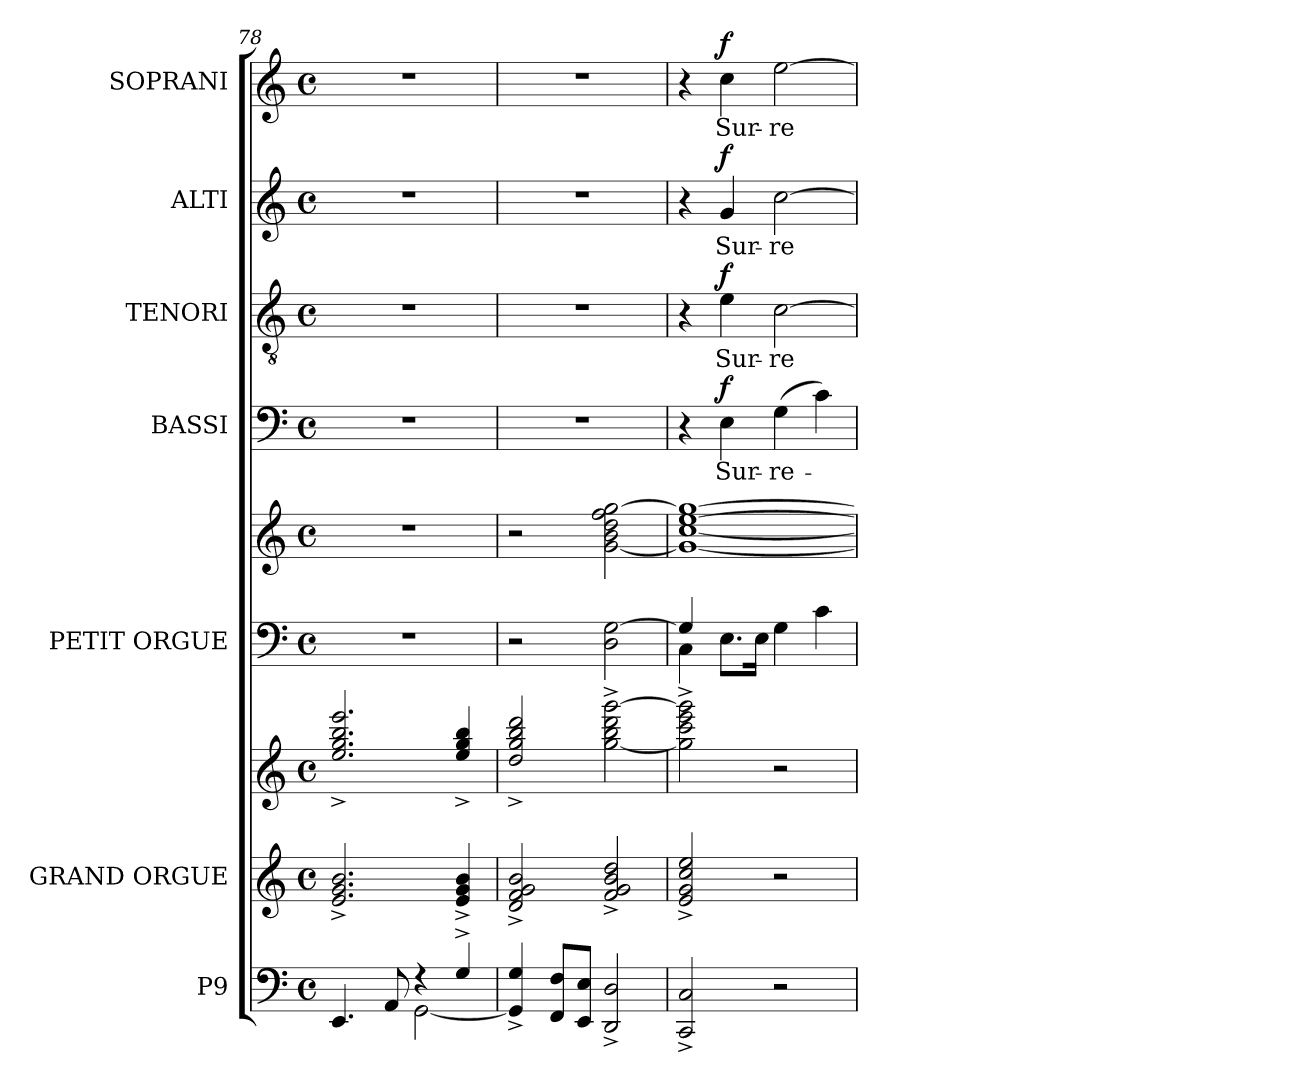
**kern	**kern	**kern	**kern	**kern	**kern	**text	**dynam	**kern	**text	**dynam	**kern	**text	**dynam	**kern	**text	**dynam
*part7	*part6	*part6	*part5	*part5	*part4	*part4	*part4	*part3	*part3	*part3	*part2	*part2	*part2	*part1	*part1	*part1
*staff9	*staff8	*staff7	*staff6	*staff5	*staff4	*staff4	*staff4	*staff3	*staff3	*staff3	*staff2	*staff2	*staff2	*staff1	*staff1	*staff1
*I"P9	*I"GRAND ORGUE	*	*I"PETIT ORGUE	*	*I"BASSI	*	*	*I"TENORI	*	*	*I"ALTI	*	*	*I"SOPRANI	*	*
*	*I'Org.	*	*I'Org.	*	*I'B.	*	*	*I'T.	*	*	*I'A.	*	*	*I'S.	*	*
*clefF4	*clefG2	*clefG2	*clefF4	*clefG2	*clefF4	*	*	*clefGv2	*	*	*clefG2	*	*	*clefG2	*	*
*	*	*	*	*	*	*	*	*ITrd7c12	*	*	*	*	*	*	*	*
*k[]	*k[]	*k[]	*k[]	*k[]	*k[]	*	*	*k[]	*	*	*k[]	*	*	*k[]	*	*
*C:	*C:	*C:	*C:	*C:	*C:	*	*	*C:	*	*	*C:	*	*	*C:	*	*
*M4/4	*M4/4	*M4/4	*M4/4	*M4/4	*M4/4	*	*	*M4/4	*	*	*M4/4	*	*	*M4/4	*	*
*met(c)	*met(c)	*met(c)	*met(c)	*met(c)	*met(c)	*	*	*met(c)	*	*	*met(c)	*	*	*met(c)	*	*
=78	=78	=78	=78	=78	=78	=78	=78	=78	=78	=78	=78	=78	=78	=78	=78	=78
*^	*	*	*	*	*	*	*	*	*	*	*	*	*	*	*	*
4.EEi/	2ryy	2.ei/^ 2.gi^ 2.bi^	2.eei/^ 2.ggi^ 2.bbi^ 2.eeei^	1r	1r	1r	.	.	1r	.	.	1r	.	.	1r	.	.
8AAi/	.	.	.	.	.	.	.	.	.	.	.	.	.	.	.	.	.
4r	[2GGi\	.	.	.	.	.	.	.	.	.	.	.	.	.	.	.	.
4G^i/	.	4ei/^ 4gi^ 4bi^	4eei/^ 4ggi^ 4bbi^	.	.	.	.	.	.	.	.	.	.	.	.	.	.
*v	*v	*	*	*	*	*	*	*	*	*	*	*	*	*	*	*	*
=79	=79	=79	=79	=79	=79	=79	=79	=79	=79	=79	=79	=79	=79	=79	=79	=79
4GGi/]^ 4Gi^	2di/^ 2fi^ 2gi^ 2bi^	2ddi/^ 2ggi^ 2bbi^ 2dddi^	2r	2r	1r	.	.	1r	.	.	1r	.	.	1r	.	.
8FFi/ 8FiL	.	.	.	.	.	.	.	.	.	.	.	.	.	.	.	.
8EEi/ 8EiJ	.	.	.	.	.	.	.	.	.	.	.	.	.	.	.	.
2DDi/^ 2Di^	2fi/^ 2gi^ 2bi^ 2ddi^	[2ggi\^ 2bbi^ 2dddi^ [2gggi^	2Di\ [2Gi	[2gi\ 2bi 2ddi 2ffi [2ggi	.	.	.	.	.	.	.	.	.	.	.	.
=80	=80	=80	=80	=80	=80	=80	=80	=80	=80	=80	=80	=80	=80	=80	=80	=80
*	*	*	*^	*	*	*	*	*	*	*	*	*	*	*	*	*
2CCi/^ 2Ci^	2ei/^ 2gi^ 2cci^ 2eei^	2ggi\]^ 2ccci^ 2eeei^ 2gggi]^	4Gi/]	4Ci\	1gi_ [1cci [1eei 1ggi_	4r	.	.	4r	.	.	4r	.	.	4r	.	.
!	!	!	!	!	!	!	!LO:LY:b:color=#000000	!	!	!	!	!	!	!	!	!	!
!	!	!	!	!	!	!	!	!	!	!LO:LY:b:color=#000000	!	!	!	!	!	!	!
!	!	!	!	!	!	!	!	!	!	!	!	!	!LO:LY:b:color=#000000	!	!	!	!
!	!	!	!	!	!	!	!	!	!	!	!	!	!	!	!	!LO:LY:b:color=#000000	!
.	.	.	8.Ei\L	4ryy	.	4Ei\	Sur-	f	4Ei\	Sur-	f	4gi/	Sur-	f	4cci\	Sur-	f
.	.	.	16Ei\Jk	.	.	.	.	.	.	.	.	.	.	.	.	.	.
!	!	!	!	!	!	!	!LO:LY:b:color=#000000	!	!	!	!	!	!	!	!	!	!
!	!	!	!	!	!	!	!	!	!	!LO:LY:b:color=#000000	!	!	!	!	!	!	!
!	!	!	!	!	!	!	!	!	!	!	!	!	!LO:LY:b:color=#000000	!	!	!	!
!	!	!	!	!	!	!	!	!	!	!	!	!	!	!	!	!LO:LY:b:color=#000000	!
2r	2r	2r	4Gi\	2ryy	.	(4Gi\	-re-	.	[2Ci\	-re-	.	[2cci\	-re-	.	[2eei\	-re-	.
.	.	.	4ci\	.	.	4ci\)	.	.	.	.	.	.	.	.	.	.	.
*	*	*	*v	*v	*	*	*	*	*	*	*	*	*	*	*	*	*
=	=	=	=	=	=	=	=	=	=	=	=	=	=	=	=	=
*-	*-	*-	*-	*-	*-	*-	*-	*-	*-	*-	*-	*-	*-	*-	*-	*-
